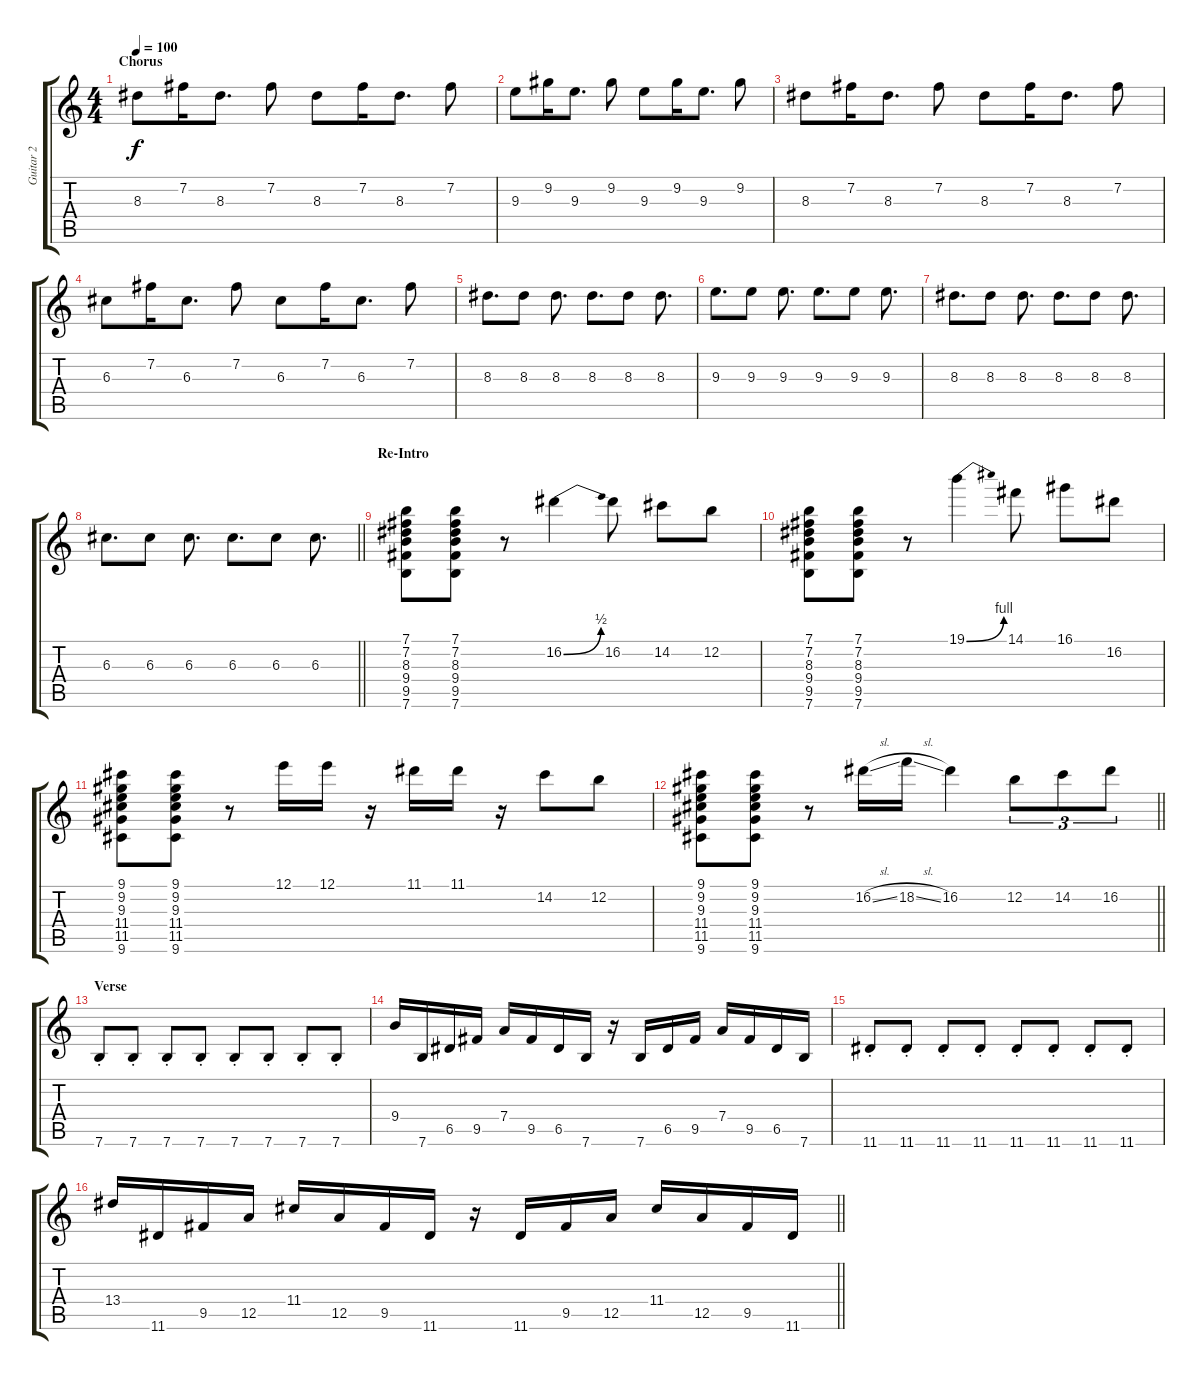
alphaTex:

\track ("Guitar 2" "Guitar 2") {instrument distortionguitar}
\staff {score tabs}
\tuning (E4 B3 G3 D3 A2 E2) {hide}
\ts (4 4)
\section ("" "Chorus")
\tempo 100
\clef g2
\ks c
8.3.8{dy f} 7.2.16 8.3.8{d} 7.2.8 8.3.8 7.2.16 8.3.8{d} 7.2.8 |
9.3.8 9.2.16 9.3.8{d} 9.2.8 9.3.8 9.2.16 9.3.8{d} 9.2.8 |
8.3.8 7.2.16 8.3.8{d} 7.2.8 8.3.8 7.2.16 8.3.8{d} 7.2.8 |
6.3.8 7.2.16 6.3.8{d} 7.2.8 6.3.8 7.2.16 6.3.8{d} 7.2.8 |
8.3.8{d} 8.3.8 8.3.8{d} 8.3.8{d} 8.3.8 8.3.8{d} |
9.3.8{d} 9.3.8 9.3.8{d} 9.3.8{d} 9.3.8 9.3.8{d} |
8.3.8{d} 8.3.8 8.3.8{d} 8.3.8{d} 8.3.8 8.3.8{d} |
\barLineRight lightlight
6.3.8{d} 6.3.8 6.3.8{d} 6.3.8{d} 6.3.8 6.3.8{d} |
\section ("" "Re-Intro")
(7.1 7.2 8.3 9.4 9.5 7.6).8 (7.1 7.2 8.3 9.4 9.5 7.6).8 r.8 16.2{be (bend 0 0 60 2)}.4 16.2.8 14.2.8 12.2.8 |
(7.1 7.2 8.3 9.4 9.5 7.6).8 (7.1 7.2 8.3 9.4 9.5 7.6).8 r.8 19.1{be (bend 0 0 60 4)}.4 14.1.8 16.1.8 16.2.8 |
(9.1 9.2 9.3 11.4 11.5 9.6).8 (9.1 9.2 9.3 11.4 11.5 9.6).8 r.8 12.1.16 12.1.16 r.16 11.1.16 11.1.16 r.16 14.2.8 12.2.8 |
\barLineRight lightlight
(9.1 9.2 9.3 11.4 11.5 9.6).8 (9.1 9.2 9.3 11.4 11.5 9.6).8 r.8 16.2{sl}.16 18.2{sl}.16 16.2.4 12.2.8{tu (3 2)} 14.2.8{tu (3 2)} 16.2.8{tu (3 2)} |
\section ("" "Verse")
7.6{st}.8 7.6{st}.8 7.6{st}.8 7.6{st}.8 7.6{st}.8 7.6{st}.8 7.6{st}.8 7.6{st}.8 |
9.4.16 7.6.16 6.5.16 9.5.16 7.4.16 9.5.16 6.5.16 7.6.16 r.16 7.6.16 6.5.16 9.5.16 7.4.16 9.5.16 6.5.16 7.6.16 |
11.6{st}.8 11.6{st}.8 11.6{st}.8 11.6{st}.8 11.6{st}.8 11.6{st}.8 11.6{st}.8 11.6{st}.8 |
\barLineRight lightlight
13.4.16 11.6.16 9.5.16 12.5.16 11.4.16 12.5.16 9.5.16 11.6.16 r.16 11.6.16 9.5.16 12.5.16 11.4.16 12.5.16 9.5.16 11.6.16
